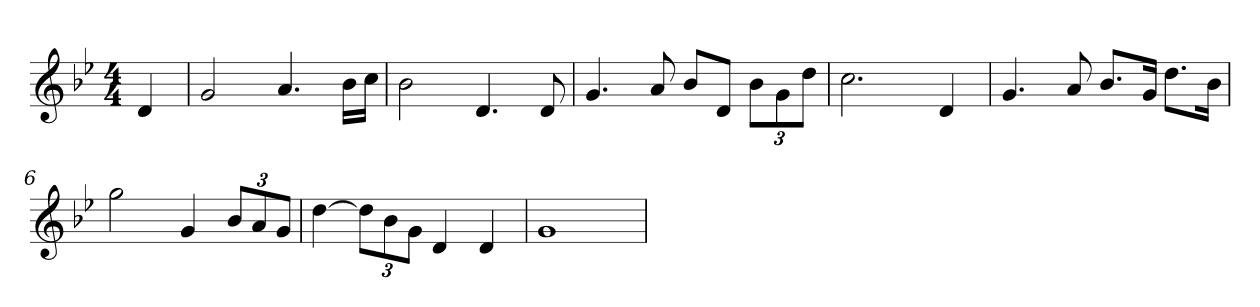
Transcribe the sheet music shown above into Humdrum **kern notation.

**kern
*part1
*staff1
*clefG2
*k[b-e-]
*g:
*M4/4
*MM64
=
4d
=1
2g
4.a
16b-LL
16ccJJ
=2
2b-
4.d
8d
=3
4.g
8a
8b-L
8dJ
12b-L
12g
12ddJ
=4
2.cc
4d
=5
4.g
8a
8.b-L
16gJk
8.ddL
16b-Jk
=6
2gg
4g
12b-L
12a
12gJ
=7
[4dd
12ddL]
12b-
12gJ
4d
4d
=8
1g
=
*-
